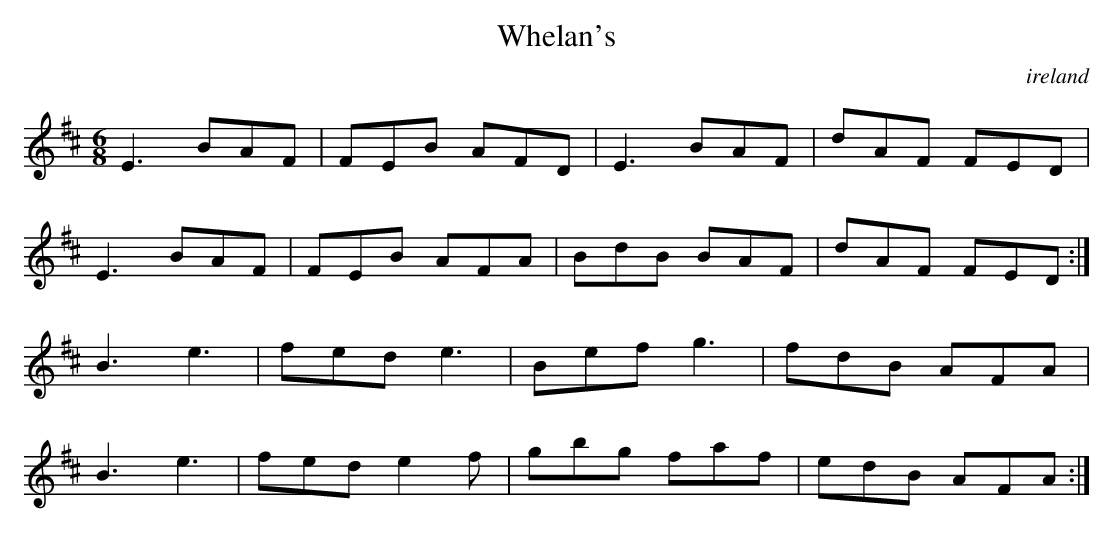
X:1
T:Whelan's
O:ireland
M:6/8
L:1/8
K:E Dorian
E3 BAF|FEB AFD|E3 BAF|dAF FED|!
E3 BAF|FEB AFA|BdB BAF|dAF FED:|!
B3 e3|fed e3|Bef g3|fdB AFA|!
B3 e3|fed e2f|gbg faf|edB AFA:|!
